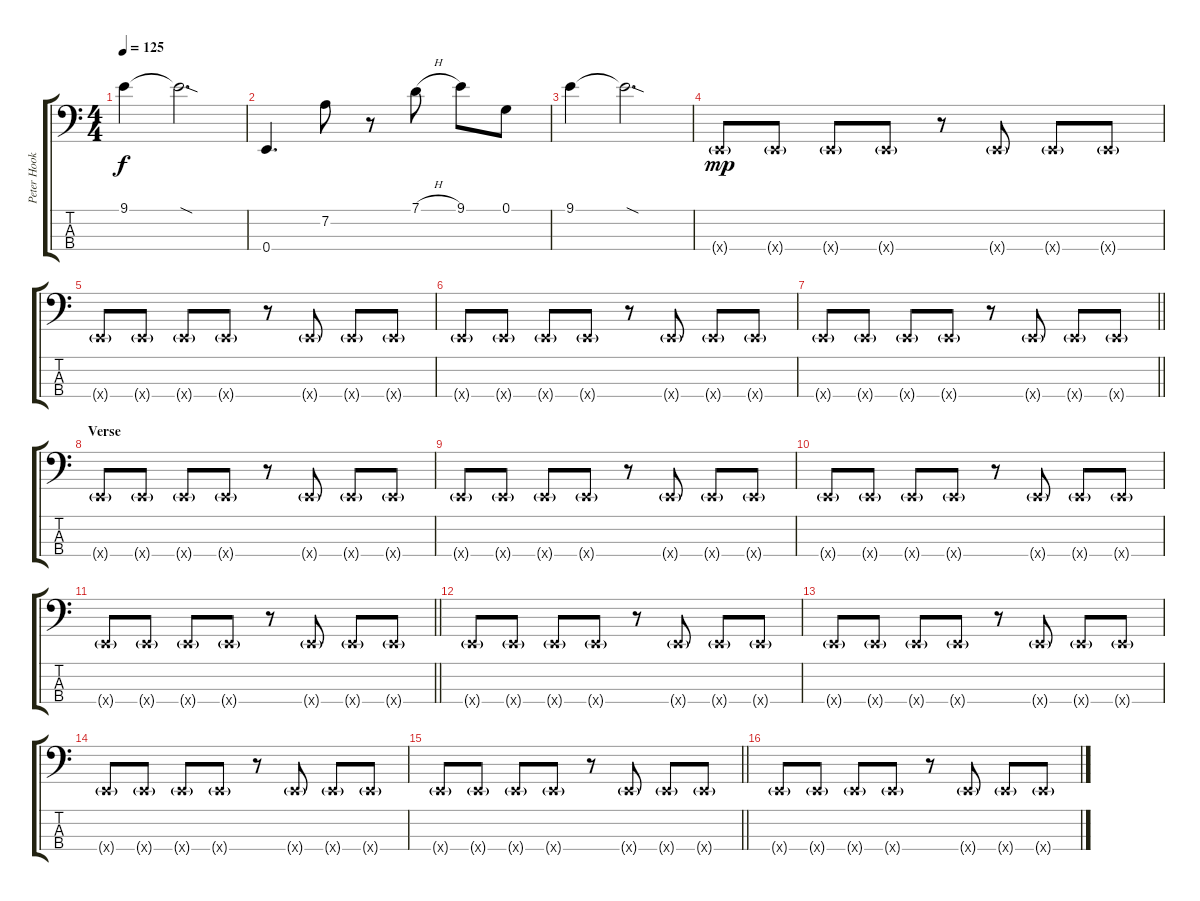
\track ("Peter Hook" "Peter Hook") {instrument electricbasspick}
\staff {score tabs}
\tuning (G2 D2 A1 E1) {hide}
\ts (4 4)
\tempo 125
\clef f4
\ks c
9.1.4{dy f} 9.1{sod t}.2{d} |
0.4.4{d} 7.2.8 r.8 7.1{h}.8 9.1.8 0.1.8 |
9.1.4 9.1{sod t}.2{d} |
0.4{g x}.8{dy mp} 0.4{g x}.8 0.4{g x}.8 0.4{g x}.8 r.8 0.4{g x}.8 0.4{g x}.8 0.4{g x}.8 |
0.4{g x}.8 0.4{g x}.8 0.4{g x}.8 0.4{g x}.8 r.8 0.4{g x}.8 0.4{g x}.8 0.4{g x}.8 |
0.4{g x}.8 0.4{g x}.8 0.4{g x}.8 0.4{g x}.8 r.8 0.4{g x}.8 0.4{g x}.8 0.4{g x}.8 |
\barLineRight lightlight
0.4{g x}.8 0.4{g x}.8 0.4{g x}.8 0.4{g x}.8 r.8 0.4{g x}.8 0.4{g x}.8 0.4{g x}.8 |
\section ("" "Verse")
0.4{g x}.8 0.4{g x}.8 0.4{g x}.8 0.4{g x}.8 r.8 0.4{g x}.8 0.4{g x}.8 0.4{g x}.8 |
0.4{g x}.8 0.4{g x}.8 0.4{g x}.8 0.4{g x}.8 r.8 0.4{g x}.8 0.4{g x}.8 0.4{g x}.8 |
0.4{g x}.8 0.4{g x}.8 0.4{g x}.8 0.4{g x}.8 r.8 0.4{g x}.8 0.4{g x}.8 0.4{g x}.8 |
\barLineRight lightlight
0.4{g x}.8 0.4{g x}.8 0.4{g x}.8 0.4{g x}.8 r.8 0.4{g x}.8 0.4{g x}.8 0.4{g x}.8 |
0.4{g x}.8 0.4{g x}.8 0.4{g x}.8 0.4{g x}.8 r.8 0.4{g x}.8 0.4{g x}.8 0.4{g x}.8 |
0.4{g x}.8 0.4{g x}.8 0.4{g x}.8 0.4{g x}.8 r.8 0.4{g x}.8 0.4{g x}.8 0.4{g x}.8 |
0.4{g x}.8 0.4{g x}.8 0.4{g x}.8 0.4{g x}.8 r.8 0.4{g x}.8 0.4{g x}.8 0.4{g x}.8 |
\barLineRight lightlight
0.4{g x}.8 0.4{g x}.8 0.4{g x}.8 0.4{g x}.8 r.8 0.4{g x}.8 0.4{g x}.8 0.4{g x}.8 |
0.4{g x}.8 0.4{g x}.8 0.4{g x}.8 0.4{g x}.8 r.8 0.4{g x}.8 0.4{g x}.8 0.4{g x}.8
